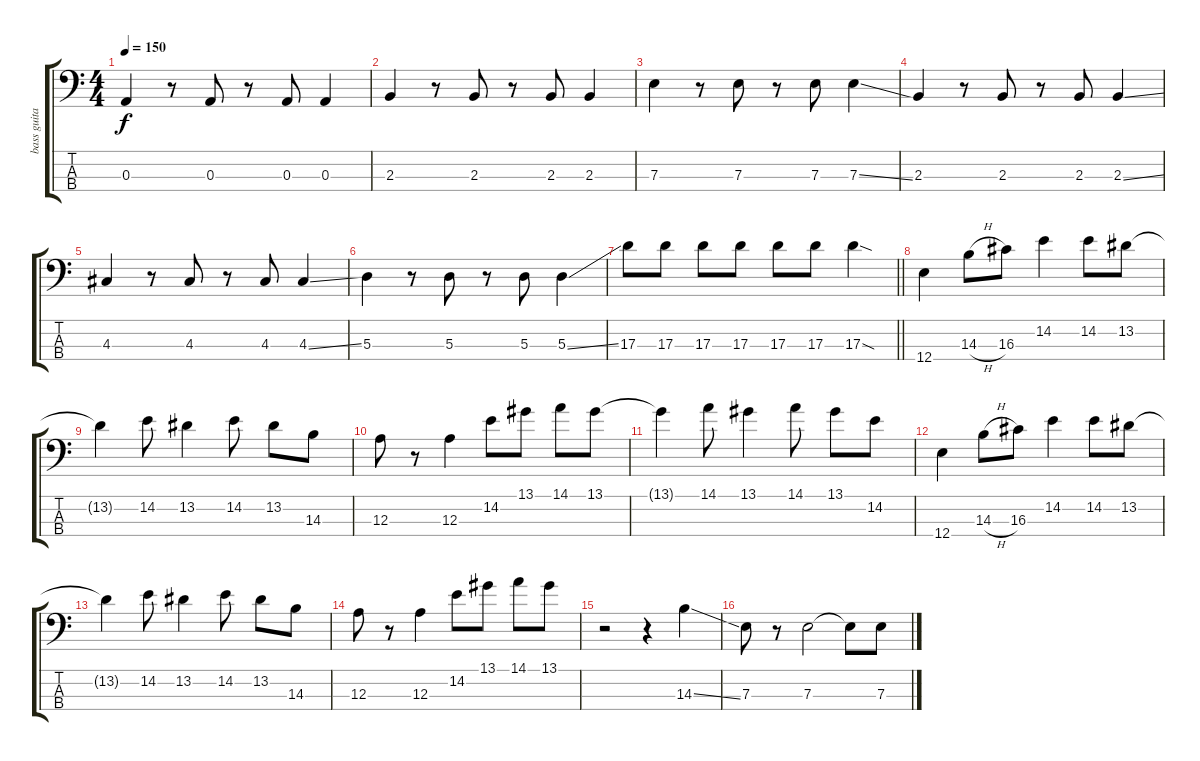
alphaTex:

\track ("bass guitar" "bass guita") {instrument acousticguitarnylon}
\staff {score tabs}
\tuning (G2 D2 A1 E1) {hide}
\ts (4 4)
\tempo 150
\clef f4
\ks c
0.3.4{dy f} r.8 0.3.8 r.8 0.3.8 0.3.4 |
2.3.4 r.8 2.3.8 r.8 2.3.8 2.3.4 |
7.3.4 r.8 7.3.8 r.8 7.3.8 7.3{ss}.4 |
2.3.4 r.8 2.3.8 r.8 2.3.8 2.3{ss}.4 |
4.3.4 r.8 4.3.8 r.8 4.3.8 4.3{ss}.4 |
5.3.4 r.8 5.3.8 r.8 5.3.8 5.3{ss}.4 |
\barLineRight lightlight
17.3.8 17.3.8 17.3.8 17.3.8 17.3.8 17.3.8 17.3{sod}.4 |
12.4.4 14.3{h}.8 16.3.8 14.2.4 14.2.8 13.2.8 |
13.2{t}.4 14.2.8 13.2.4 14.2.8 13.2.8 14.3.8 |
12.3.8 r.8 12.3.4 14.2.8 13.1.8 14.1.8 13.1.8 |
13.1{t}.4 14.1.8 13.1.4 14.1.8 13.1.8 14.2.8 |
12.4.4 14.3{h}.8 16.3.8 14.2.4 14.2.8 13.2.8 |
13.2{t}.4 14.2.8 13.2.4 14.2.8 13.2.8 14.3.8 |
12.3.8 r.8 12.3.4 14.2.8 13.1.8 14.1.8 13.1.8 |
r.2 r.4 14.3{ss}.4 |
7.3.8 r.8 7.3.2 7.3{t}.8 7.3.8
